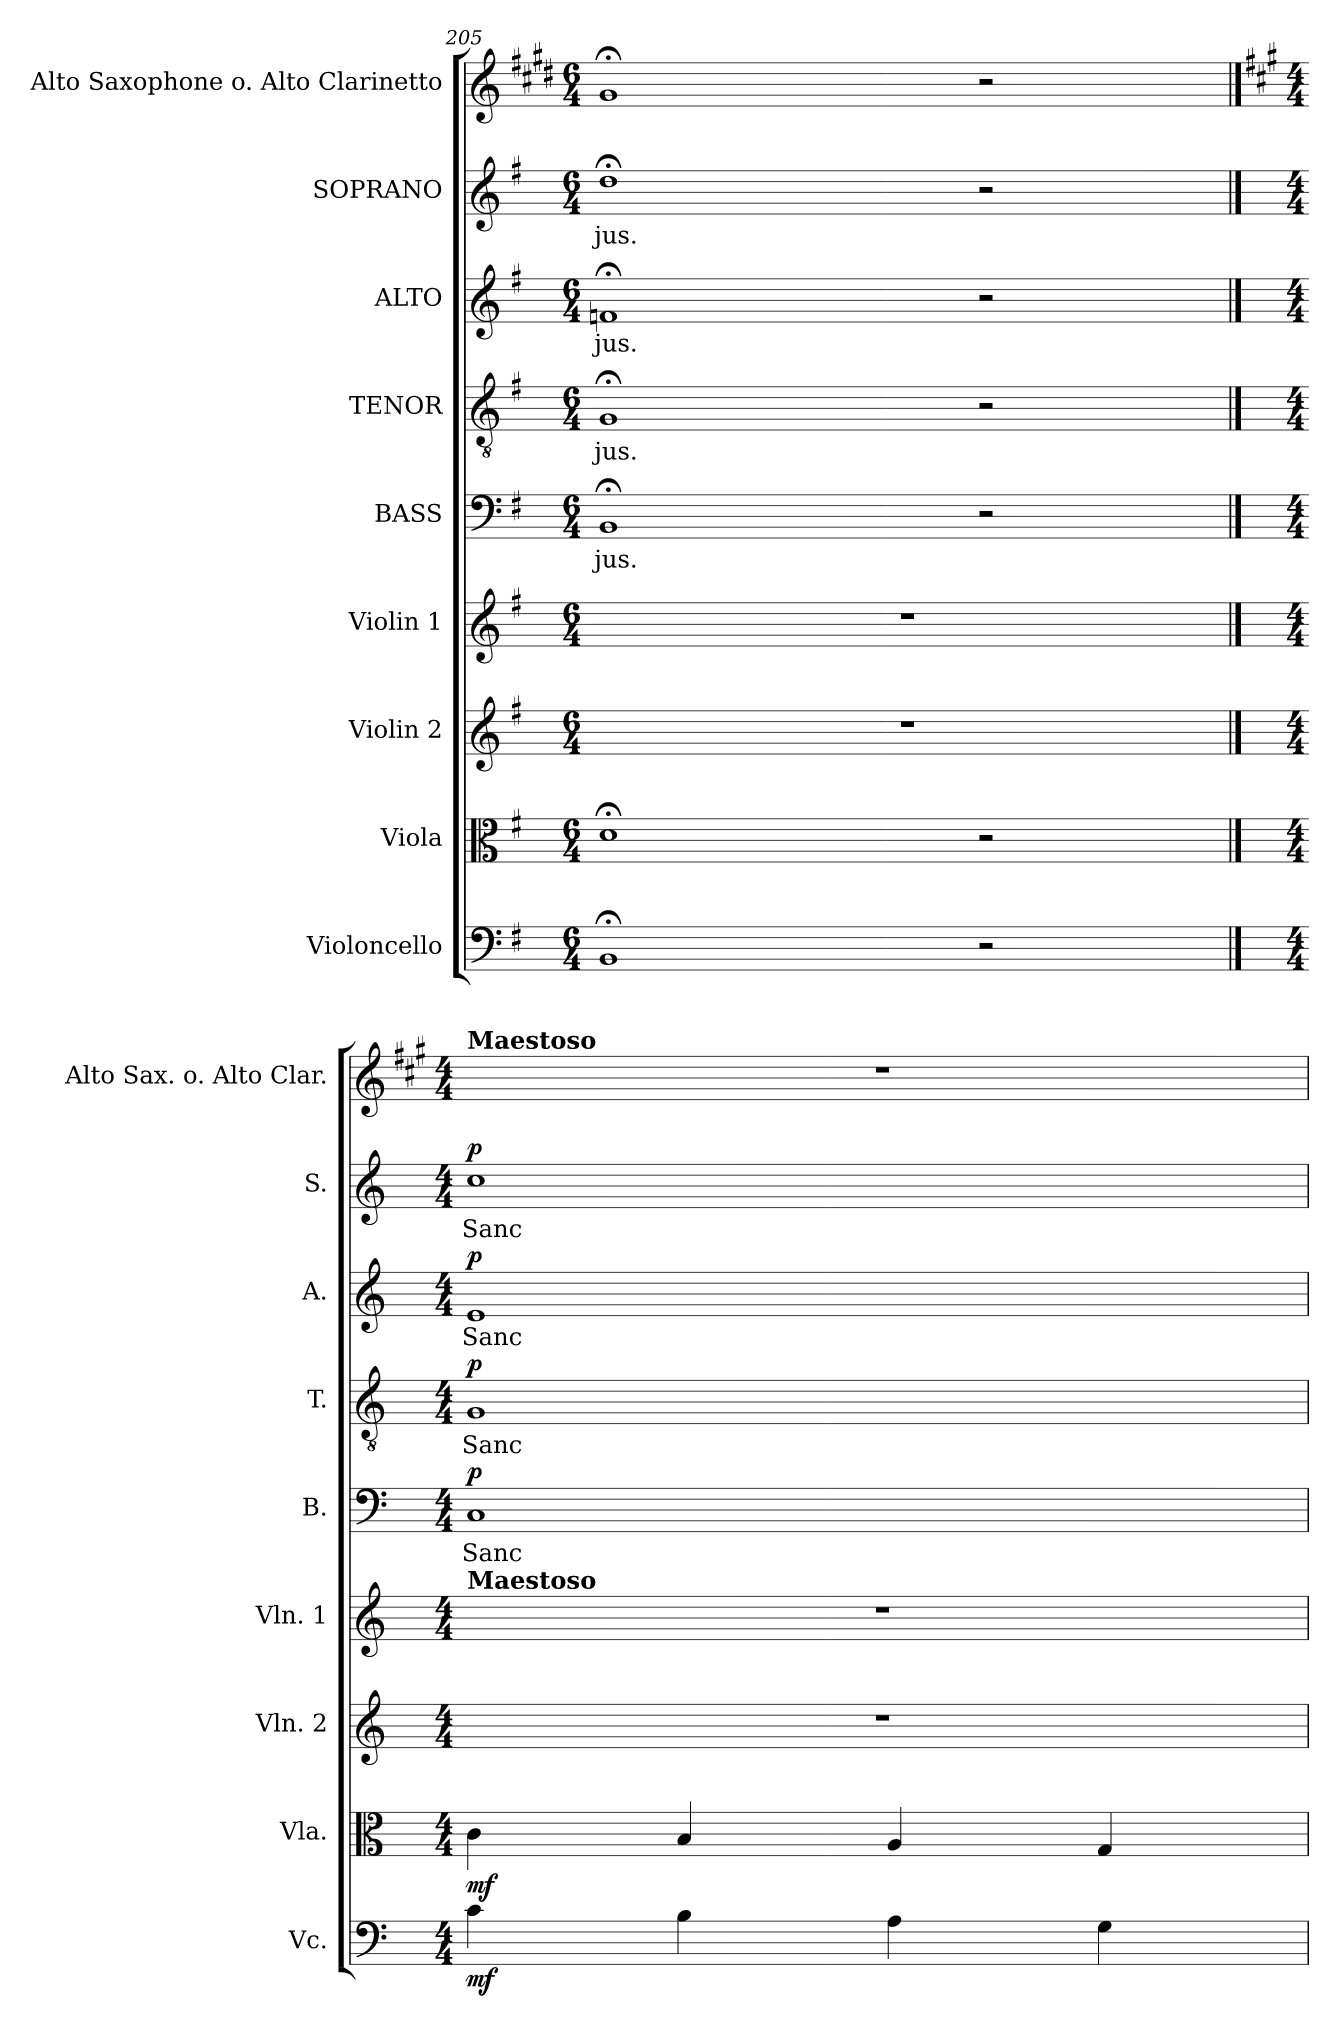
**kern	**dynam	**kern	**dynam	**kern	**kern	**kern	**text	**dynam	**kern	**text	**dynam	**kern	**text	**dynam	**kern	**text	**dynam	**kern
*part9	*part9	*part8	*part8	*part7	*part6	*part5	*part5	*part5	*part4	*part4	*part4	*part3	*part3	*part3	*part2	*part2	*part2	*part1
*staff9	*staff9	*staff8	*staff8	*staff7	*staff6	*staff5	*staff5	*staff5	*staff4	*staff4	*staff4	*staff3	*staff3	*staff3	*staff2	*staff2	*staff2	*staff1
*I"Violoncello	*	*I"Viola	*	*I"Violin 2	*I"Violin 1	*I"BASS	*	*	*I"TENOR	*	*	*I"ALTO	*	*	*I"SOPRANO	*	*	*I"Alto Saxophone o. Alto Clarinetto
*I'Vc.	*	*I'Vla.	*	*I'Vln. 2	*I'Vln. 1	*I'B.	*	*	*I'T.	*	*	*I'A.	*	*	*I'S.	*	*	*I'Alto Sax. o. Alto Clar.
*clefF4	*	*clefC3	*	*clefG2	*clefG2	*clefF4	*	*	*clefGv2	*	*	*clefG2	*	*	*clefG2	*	*	*clefG2
*	*	*	*	*	*	*	*	*	*ITrd7c12	*	*	*	*	*	*	*	*	*ITrd5c9
*k[f#]	*	*k[f#]	*	*k[f#]	*k[f#]	*k[f#]	*	*	*k[f#]	*	*	*k[f#]	*	*	*k[f#]	*	*	*k[f#]
*G:	*	*G:	*	*G:	*G:	*G:	*	*	*G:	*	*	*G:	*	*	*G:	*	*	*G:
*M6/4	*	*M6/4	*	*M6/4	*M6/4	*M6/4	*	*	*M6/4	*	*	*M6/4	*	*	*M6/4	*	*	*M6/4
=205	=205	=205	=205	=205	=205	=205	=205	=205	=205	=205	=205	=205	=205	=205	=205	=205	=205	=205
!	!	!	!	!LO:N:vis=1	!LO:N:vis=1	!	!	!	!	!	!	!	!	!	!	!	!	!
!	!	!	!	!	!	!	!LO:LY:b:color=#000000	!	!	!	!	!	!	!	!	!	!	!
!	!	!	!	!	!	!	!	!	!	!LO:LY:b:color=#000000	!	!	!	!	!	!	!	!
!	!	!	!	!	!	!	!	!	!	!	!	!	!LO:LY:b:color=#000000	!	!	!	!	!
!	!	!	!	!	!	!	!	!	!	!	!	!	!	!	!	!LO:LY:b:color=#000000	!	!
1BB;i	.	1d;i	.	1.r	1.r	1BB;i	-jus.	.	1GG;i	-jus.	.	1fn;i	-jus.	.	1dd;i	-jus.	.	1B;i
2r	.	2r	.	.	.	2r	.	.	2r	.	.	2r	.	.	2r	.	.	2r
!!LO:LB:g=z
==206	==206	==206	==206	==206	==206	==206	==206	==206	==206	==206	==206	==206	==206	==206	==206	==206	==206	==206
*k[]	*	*k[]	*	*k[]	*k[]	*k[]	*	*	*k[]	*	*	*k[]	*	*	*k[]	*	*	*k[]
*C:	*	*C:	*	*C:	*C:	*C:	*	*	*C:	*	*	*C:	*	*	*C:	*	*	*C:
*M4/4	*	*M4/4	*	*M4/4	*M4/4	*M4/4	*	*	*M4/4	*	*	*M4/4	*	*	*M4/4	*	*	*M4/4
!	!	!	!	!	!	!	!LO:LY:b:color=#000000	!	!	!	!	!	!	!	!	!	!	!
!	!	!	!	!	!	!	!	!	!	!LO:LY:b:color=#000000	!	!	!	!	!	!	!	!
!	!	!	!	!	!	!	!	!	!	!	!	!	!LO:LY:b:color=#000000	!	!	!	!	!
*	*	*	*	*	*MM70	*	*	*	*	*	*	*	*	*	*	*	*	*MM70
!	!	!	!	!	!	!	!	!	!	!	!	!	!	!	!	!	!	!LO:TX:a:B:t=Maestoso
!	!	!	!	!	!LO:TX:a:B:t=Maestoso	!	!	!	!	!	!	!	!	!	!	!	!	!
!	!	!	!	!	!	!	!	!	!	!	!	!	!	!	!	!LO:LY:b:color=#000000	!	!
4ci\	mf	4ci\	mf	1r	1r	1Ci	Sanc-	p	1GGi	Sanc-	p	1ei	Sanc-	p	1cci	Sanc-	p	1r
4Bi\	.	4Bi/	.	.	.	.	.	.	.	.	.	.	.	.	.	.	.	.
4Ai\	.	4Ai/	.	.	.	.	.	.	.	.	.	.	.	.	.	.	.	.
4Gi\	.	4Gi/	.	.	.	.	.	.	.	.	.	.	.	.	.	.	.	.
=	=	=	=	=	=	=	=	=	=	=	=	=	=	=	=	=	=	=
*-	*-	*-	*-	*-	*-	*-	*-	*-	*-	*-	*-	*-	*-	*-	*-	*-	*-	*-
